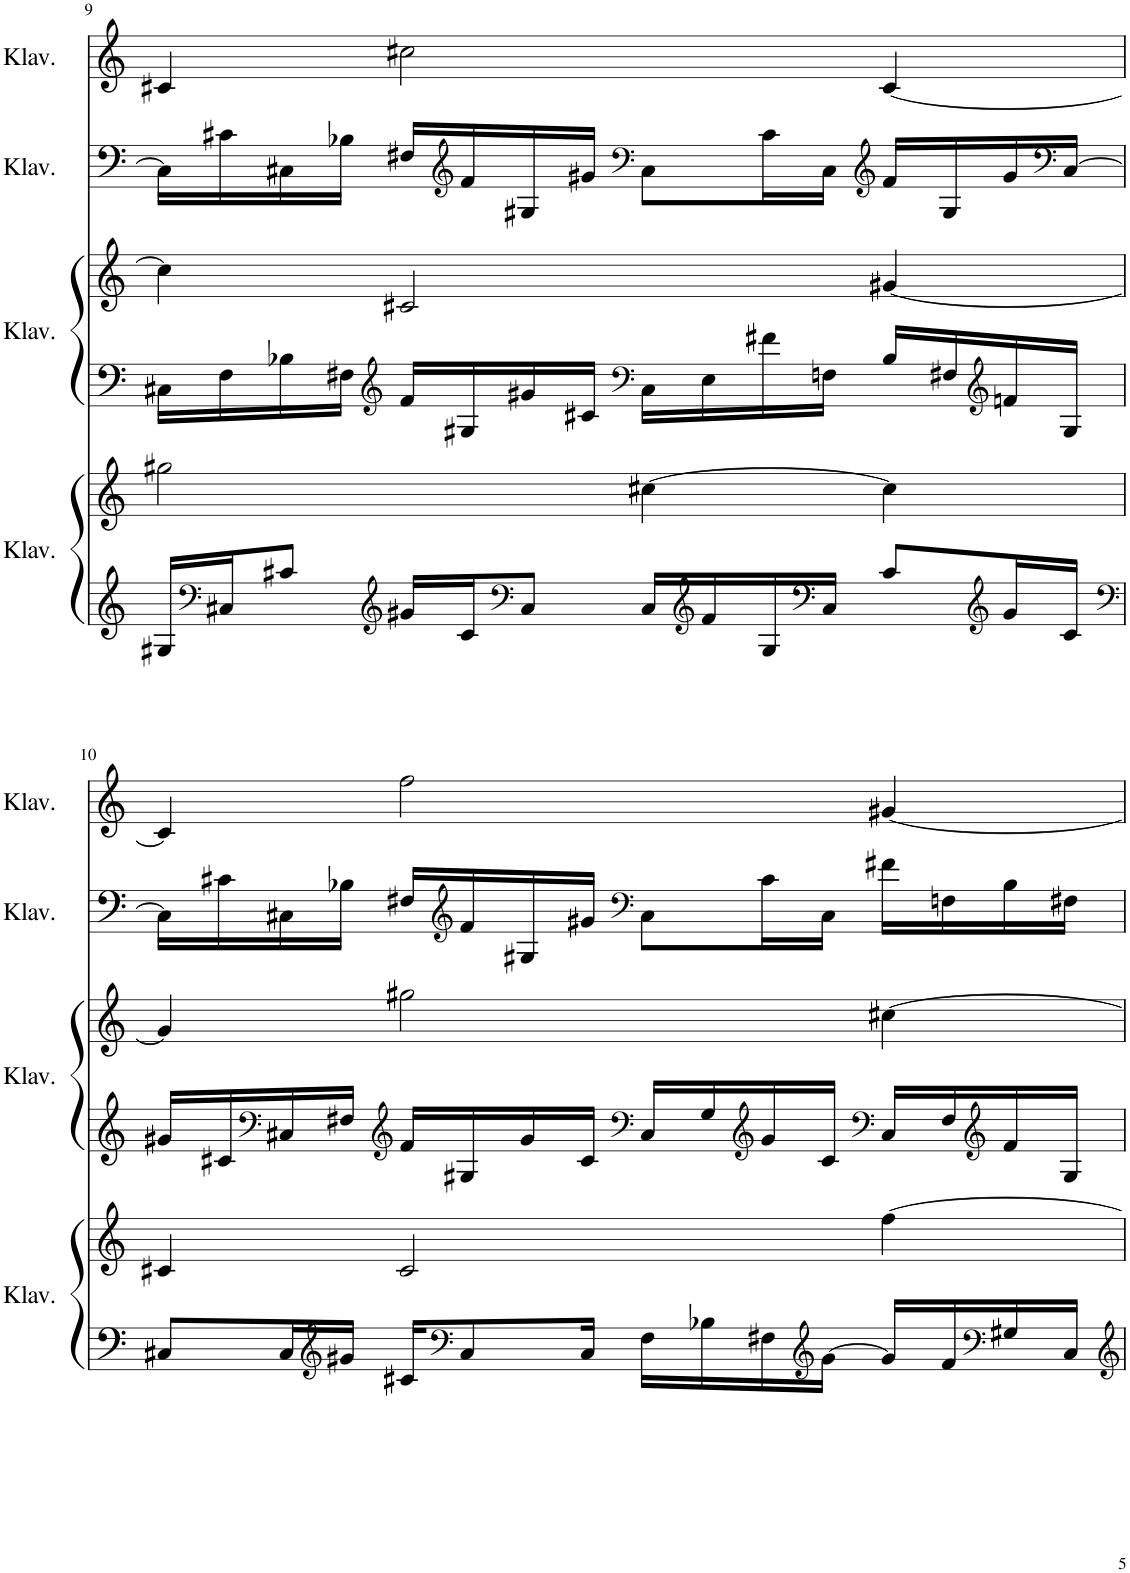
**kern	**kern	**kern	**kern	**kern	**kern
*part4	*part4	*part3	*part3	*part2	*part1
*staff6	*staff5	*staff4	*staff3	*staff2	*staff1
*I"Klavier	*	*I"Klavier	*	*I"Klavier	*I"Klavier
*I'Klav.	*	*I'Klav.	*	*I'Klav.	*I'Klav.
!!LO:PB:g=z
*clefG2	*clefG2	*clefF4	*clefG2	*clefF4	*clefG2
*k[]	*k[]	*k[]	*k[]	*k[]	*k[]
*M4/4	*M4/4	*M4/4	*M4/4	*M4/4	*M4/4
=9	=9	=9	=9	=9	=9
16G#X/LL	2gg#X\	16C#X\LL	4cc#\]	16C#\LL]	4c#X/
*clefF4	*	*	*	*	*
16C#X/J	.	16F\	.	16c#X\	.
8c#X/J	.	16B-X\	.	16C#X\	.
.	.	16F#X\JJ	.	16B-X\JJ	.
*clefG2	*	*clefG2	*	*	*
16g#X/LL	.	16f/LL	2c#X/	16F#X/LL	2cc#X\
*	*	*	*	*clefG2	*
16c#/J	.	16G#X/	.	16f/	.
*clefF4	*	*	*	*	*
8C#/J	.	16g#X/	.	16G#X/	.
.	.	16c#X/JJ	.	16g#X/JJ	.
*	*	*clefF4	*	*clefF4	*
16C#/LL	[4cc#X\	16C#\LL	.	8C#\L	.
*clefG2	*	*	*	*	*
16f/	.	16E\	.	.	.
16G#/	.	16f#X\	.	16c#\L	.
*clefF4	*	*	*	*	*
16C#/JJ	.	16Fn\JJ	.	16C#\JJ	.
*	*	*	*	*clefG2	*
8c#/L	4cc#\]	16B-/LL	[4g#X/	16f/LL	[4c#/
.	.	16F#X/	.	16G#/	.
*clefG2	*	*clefG2	*	*	*
16g#/L	.	16fn/	.	16g#/	.
*	*	*	*	*clefF4	*
16c#/JJ	.	16G#/JJ	.	[16C#/JJ	.
!!LO:LB:g=z
=10	=10	=10	=10	=10	=10
*clefF4	*	*	*	*	*
8C#X/L	4c#X/	16g#X/LL	4g#/]	16C#\LL]	4c#/]
.	.	16c#X/	.	16c#X\	.
*	*	*clefF4	*	*	*
16C#/L	.	16C#X/	.	16C#X\	.
*clefG2	*	*	*	*	*
16g#X/JJ	.	16F#X/JJ	.	16B-X\JJ	.
*	*	*clefG2	*	*	*
16c#X/KL	2c#/	16f/LL	2gg#X\	16F#X/LL	2ff\
*clefF4	*	*	*	*clefG2	*
8C#/	.	16G#X/	.	16f/	.
.	.	16g#/	.	16G#X/	.
16C#/Jk	.	16c#/JJ	.	16g#X/JJ	.
*	*	*clefF4	*	*clefF4	*
16F\LL	.	16C#/LL	.	8C#\L	.
16B-X\	.	16G#/	.	.	.
*	*	*clefG2	*	*	*
16F#X\	.	16g#/	.	16c#\L	.
*clefG2	*	*	*	*	*
[16g#\JJ	.	16c#/JJ	.	16C#\JJ	.
*	*	*clefF4	*	*	*
16g#/LL]	[4ff\	16C#/LL	[4cc#X\	16f#X\LL	[4g#X/
16f/	.	16F#/	.	16Fn\	.
*clefF4	*	*clefG2	*	*	*
16G#X/	.	16f/	.	16B-\	.
16C#/JJ	.	16G#/JJ	.	16F#X\JJ	.
=	=	=	=	=	=
*-	*-	*-	*-	*-	*-
